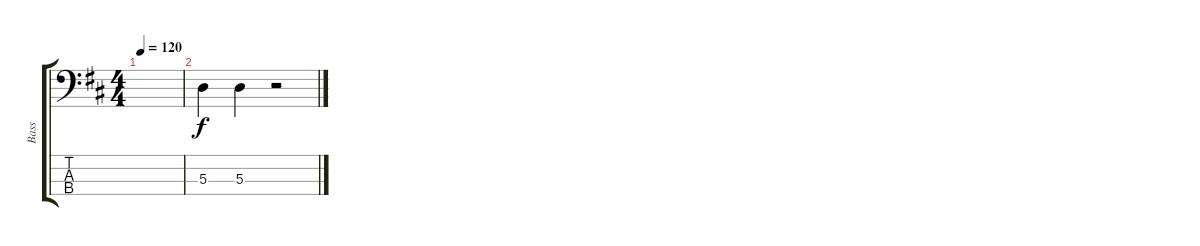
\track ("Bass" "Bass") {instrument electricbassfinger}
\staff {score tabs}
\tuning (G2 D2 A1 E1) {hide}
\ts (4 4)
\tempo 120
\clef f4
\ks d
|
5.3{t}.4 5.3.4 r.2
